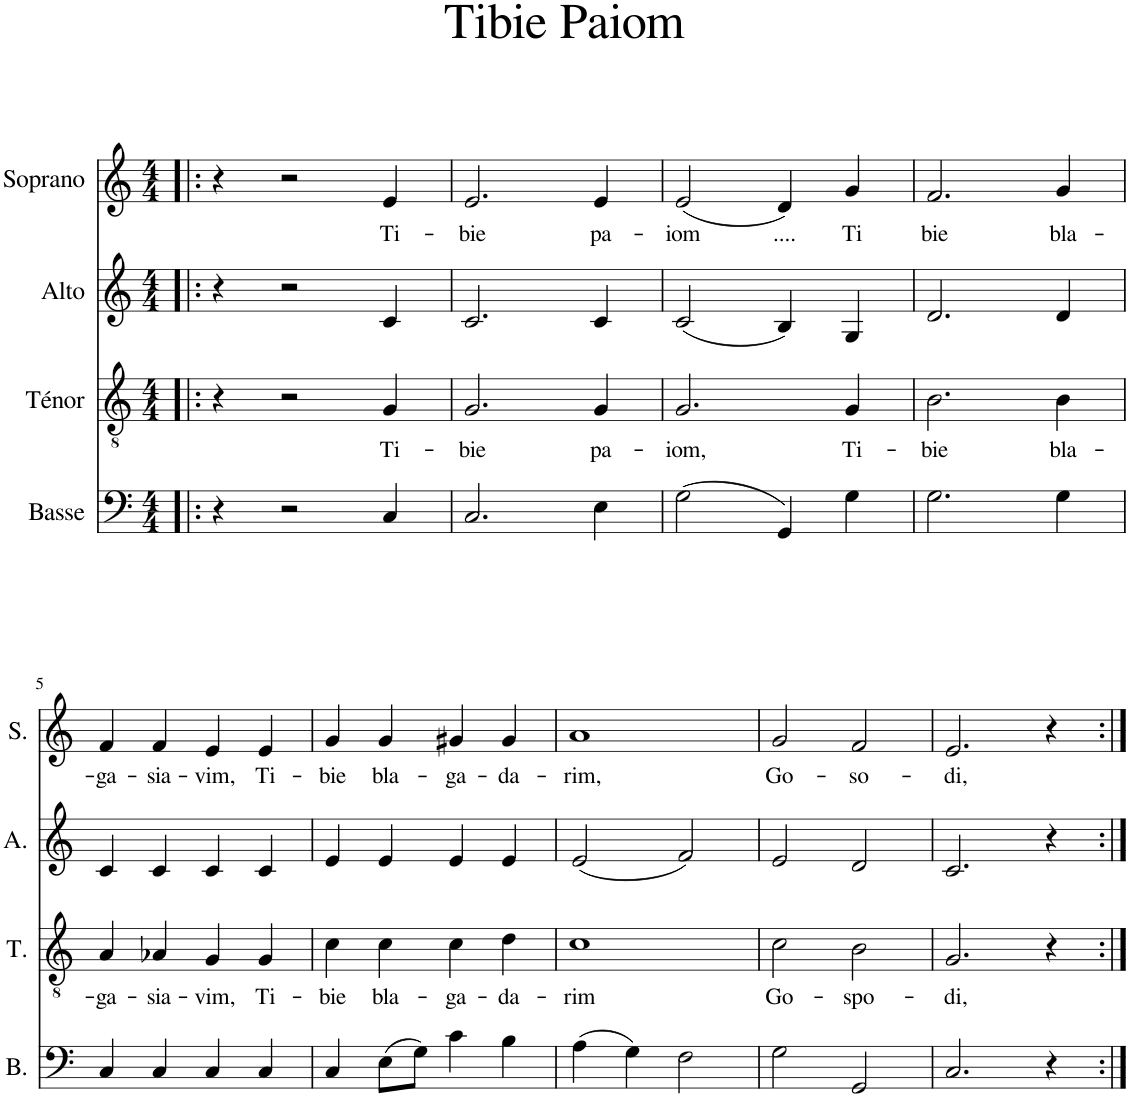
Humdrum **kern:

**kern	**kern	**text	**kern	**kern	**text
*part4	*part3	*part3	*part2	*part1	*part1
*staff4	*staff3	*staff3	*staff2	*staff1	*staff1
*I"Basse	*I"Ténor	*	*I"Alto	*I"Soprano	*
*I'B.	*I'T.	*	*I'A.	*I'S.	*
*clefF4	*clefGv2	*	*clefG2	*clefG2	*
*k[]	*k[]	*	*k[]	*k[]	*
*M4/4	*M4/4	*	*M4/4	*M4/4	*
=1!|:	=1!|:	=1!|:	=1!|:	=1!|:	=1!|:
4r	4r	.	4r	4r	.
2r	2r	.	2r	2r	.
!	!	!LO:LY:b	!	!	!LO:LY:b
4C/	4G/	Ti-	4c/	4e/	Ti-
=2	=2	=2	=2	=2	=2
!	!	!LO:LY:b	!	!	!LO:LY:b
2.C/	2.G/	-bie	2.c/	2.e/	-bie
!	!	!LO:LY:b	!	!	!LO:LY:b
4E\	4G/	pa-	4c/	4e/	pa-
=3	=3	=3	=3	=3	=3
!	!	!LO:LY:b	!	!	!LO:LY:b
(2G\	2.G/	-iom,	(2c/	(2e/	-iom
!	!	!	!	!	!LO:LY:b
4GG/)	.	.	4B/)	4d/)	....
!	!	!LO:LY:b	!	!	!LO:LY:b
4G\	4G/	Ti-	4G/	4g/	Ti
=4	=4	=4	=4	=4	=4
!	!	!LO:LY:b	!	!	!LO:LY:b
2.G\	2.B\	-bie	2.d/	2.f/	bie
!	!	!LO:LY:b	!	!	!LO:LY:b
4G\	4B\	bla-	4d/	4g/	bla-
!!LO:LB:g=z
=5	=5	=5	=5	=5	=5
!	!	!LO:LY:b	!	!	!LO:LY:b
4C/	4A/	-ga-	4c/	4f/	-ga-
!	!	!LO:LY:b	!	!	!LO:LY:b
4C/	4A-X/	-sia-	4c/	4f/	-sia-
!	!	!LO:LY:b	!	!	!LO:LY:b
4C/	4G/	-vim,	4c/	4e/	-vim,
!	!	!LO:LY:b	!	!	!LO:LY:b
4C/	4G/	Ti-	4c/	4e/	Ti-
=6	=6	=6	=6	=6	=6
!	!	!LO:LY:b	!	!	!LO:LY:b
4C/	4c\	-bie	4e/	4g/	-bie
!	!	!LO:LY:b	!	!	!LO:LY:b
(8E\L	4c\	bla-	4e/	4g/	bla-
8G\J)	.	.	.	.	.
!	!	!LO:LY:b	!	!	!LO:LY:b
4c\	4c\	-ga-	4e/	4g#X/	-ga-
!	!	!LO:LY:b	!	!	!LO:LY:b
4B\	4d\	-da-	4e/	4g#/	-da-
=7	=7	=7	=7	=7	=7
!	!	!LO:LY:b	!	!	!LO:LY:b
(4A\	1c	-rim	(2e/	1a	-rim,
4G\)	.	.	.	.	.
2F\	.	.	2f/)	.	.
=8	=8	=8	=8	=8	=8
!	!	!LO:LY:b	!	!	!LO:LY:b
2G\	2c\	Go-	2e/	2g/	Go-
!	!	!LO:LY:b	!	!	!LO:LY:b
2GG/	2B\	-spo-	2d/	2f/	-so-
=9	=9	=9	=9	=9	=9
!	!	!LO:LY:b	!	!	!LO:LY:b
2.C/	2.G/	-di,	2.c/	2.e/	-di,
4r	4r	.	4r	4r	.
=:|!	=:|!	=:|!	=:|!	=:|!	=:|!
*-	*-	*-	*-	*-	*-
